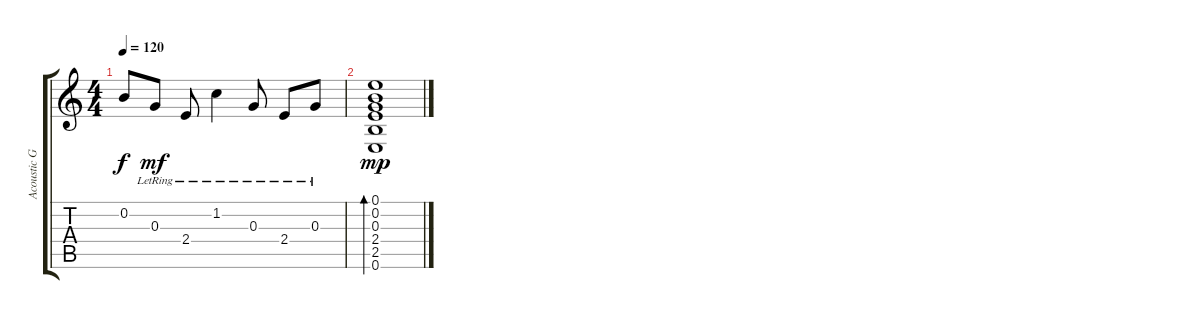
\track ("Acoustic Guitar" "Acoustic G") {instrument acousticguitarsteel}
\staff {score tabs}
\tuning (E4 B3 G3 D3 A2 E2) {hide}
\ts (4 4)
\tempo 120
\clef g2
\ks c
0.2{t}.8{dy f} 0.3{lr}.8{dy mf} 2.4{lr}.8 1.2{lr}.4 0.3{lr}.8 2.4{lr}.8 0.3{lr}.8 |
(0.1 0.2 0.3 2.4 2.5 0.6).1{bd 480 dy mp}
